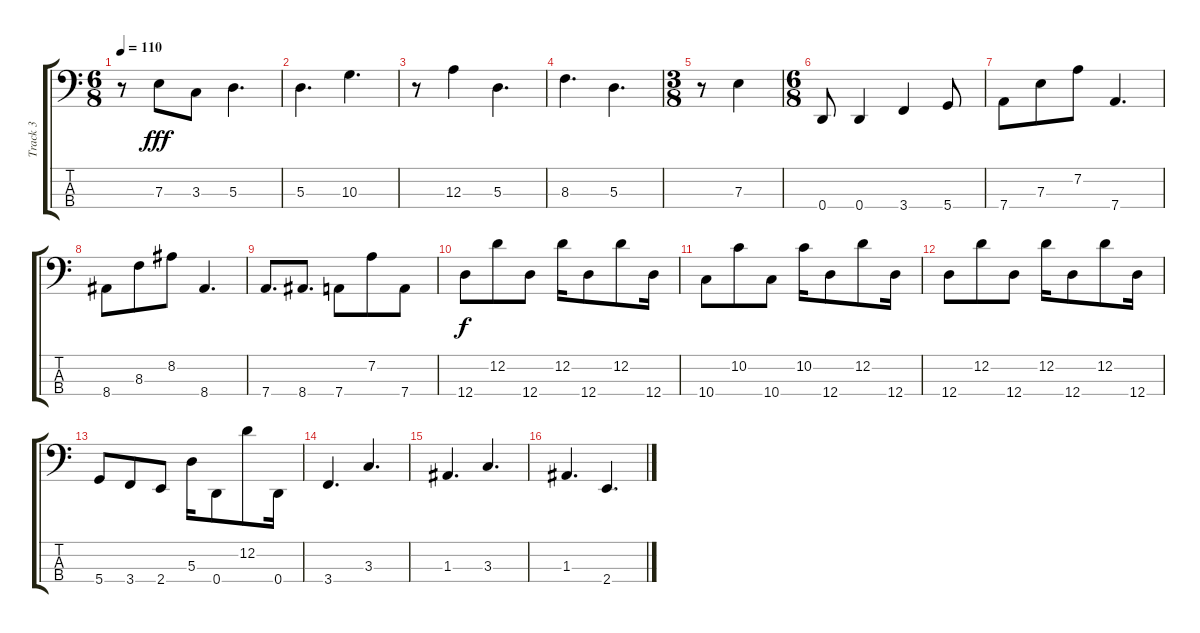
\track ("Track 3" "Track 3") {instrument electricbassfinger}
\staff {score tabs}
\tuning (G2 D2 A1 D1) {hide}
\ts (6 8)
\tempo 110
\clef f4
\ks c
r.8{dy fff} 7.3.8 3.3.8 5.3.4{d} |
5.3.4{d} 10.3.4{d} |
r.8 12.3.4 5.3.4{d} |
8.3.4{d} 5.3.4{d} |
\ts (3 8)
r.8 7.3.4 |
\ts (6 8)
0.4.8 0.4.4 3.4.4 5.4.8 |
7.4.8 7.3.8 7.2.8 7.4.4{d} |
8.4.8 8.3.8 8.2.8 8.4.4{d} |
7.4.8{d} 8.4.8{d} 7.4.8 7.2.8 7.4.8 |
12.4.8{dy f} 12.2.8 12.4.8 12.2.16 12.4.8 12.2.8 12.4.16 |
10.4.8 10.2.8 10.4.8 10.2.16 12.4.8 12.2.8 12.4.16 |
12.4.8 12.2.8 12.4.8 12.2.16 12.4.8 12.2.8 12.4.16 |
5.4.8 3.4.8 2.4.8 5.3.16 0.4.8 12.2.8 0.4.16 |
3.4.4{d} 3.3.4{d} |
1.3.4{d} 3.3.4{d} |
1.3.4{d} 2.4.4{d}
